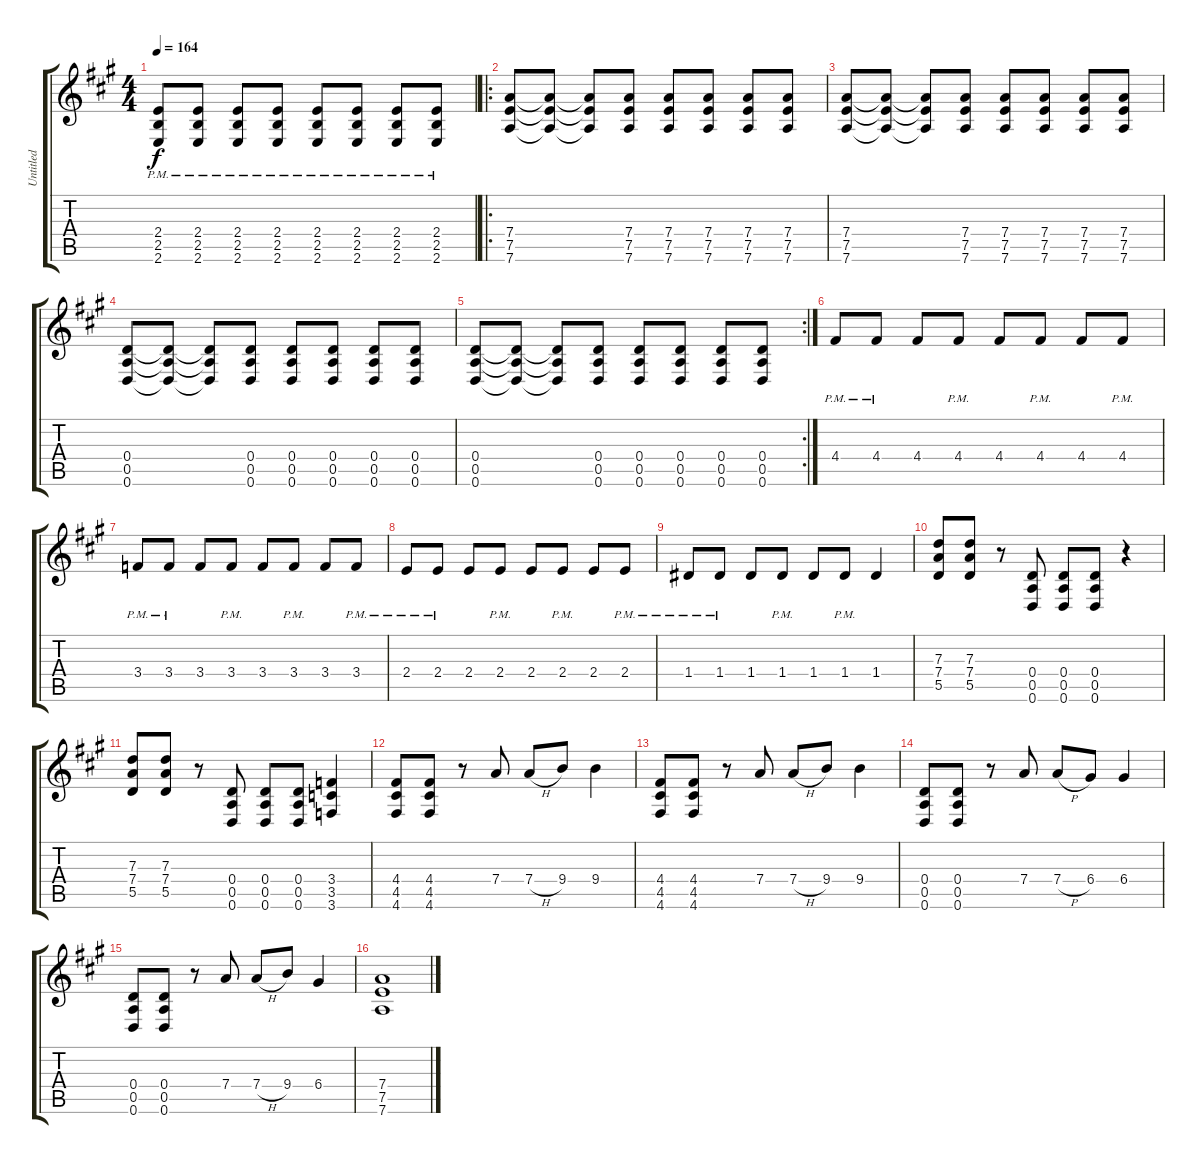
\track ("Untitled" "Untitled") {instrument distortionguitar}
\staff {score tabs}
\tuning (E4 B3 G3 D3 A2 D2) {hide}
\ts (4 4)
\tempo 164
\clef g2
\ks a
(2.4{pm} 2.5{pm} 2.6{pm}).8{dy f} (2.4{pm} 2.5{pm} 2.6{pm}).8 (2.4{pm} 2.5{pm} 2.6{pm}).8 (2.4{pm} 2.5{pm} 2.6{pm}).8 (2.4{pm} 2.5{pm} 2.6{pm}).8 (2.4{pm} 2.5{pm} 2.6{pm}).8 (2.4{pm} 2.5{pm} 2.6{pm}).8 (2.4{pm} 2.5{pm} 2.6{pm}).8 |
\ro
(7.4 7.5 7.6).8 (7.4{t} 7.5{t} 7.6{t}).8 (7.4{t} 7.5{t} 7.6{t}).8 (7.4 7.5 7.6).8 (7.4 7.5 7.6).8 (7.4 7.5 7.6).8 (7.4 7.5 7.6).8 (7.4 7.5 7.6).8 |
(7.4 7.5 7.6).8 (7.4{t} 7.5{t} 7.6{t}).8 (7.4{t} 7.5{t} 7.6{t}).8 (7.4 7.5 7.6).8 (7.4 7.5 7.6).8 (7.4 7.5 7.6).8 (7.4 7.5 7.6).8 (7.4 7.5 7.6).8 |
(0.4 0.5 0.6).8 (0.4{t} 0.5{t} 0.6{t}).8 (0.4{t} 0.5{t} 0.6{t}).8 (0.4 0.5 0.6).8 (0.4 0.5 0.6).8 (0.4 0.5 0.6).8 (0.4 0.5 0.6).8 (0.4 0.5 0.6).8 |
\rc 2
(0.4 0.5 0.6).8 (0.4{t} 0.5{t} 0.6{t}).8 (0.4{t} 0.5{t} 0.6{t}).8 (0.4 0.5 0.6).8 (0.4 0.5 0.6).8 (0.4 0.5 0.6).8 (0.4 0.5 0.6).8 (0.4 0.5 0.6).8 |
4.4{pm}.8 4.4{pm}.8 4.4.8 4.4{pm}.8 4.4.8 4.4{pm}.8 4.4.8 4.4{pm}.8 |
3.4{pm}.8 3.4{pm}.8 3.4.8 3.4{pm}.8 3.4.8 3.4{pm}.8 3.4.8 3.4{pm}.8 |
2.4{pm}.8 2.4{pm}.8 2.4.8 2.4{pm}.8 2.4.8 2.4{pm}.8 2.4.8 2.4{pm}.8 |
1.4{pm}.8 1.4{pm}.8 1.4.8 1.4{pm}.8 1.4.8 1.4{pm}.8 1.4.4 |
(7.3 7.4 5.5).8 (7.3 7.4 5.5).8 r.8 (0.4 0.5 0.6).8 (0.4 0.5 0.6).8 (0.4 0.5 0.6).8 r.4 |
(7.3 7.4 5.5).8 (7.3 7.4 5.5).8 r.8 (0.4 0.5 0.6).8 (0.4 0.5 0.6).8 (0.4 0.5 0.6).8 (3.4 3.5 3.6).4 |
(4.4 4.5 4.6).8 (4.4 4.5 4.6).8 r.8 7.4.8 7.4{h}.8 9.4.8 9.4.4 |
(4.4 4.5 4.6).8 (4.4 4.5 4.6).8 r.8 7.4.8 7.4{h}.8 9.4.8 9.4.4 |
(0.4 0.5 0.6).8 (0.4 0.5 0.6).8 r.8 7.4.8 7.4{h}.8 6.4.8 6.4.4 |
(0.4 0.5 0.6).8 (0.4 0.5 0.6).8 r.8 7.4.8 7.4{h}.8 9.4.8 6.4.4 |
(7.4 7.5 7.6).1
